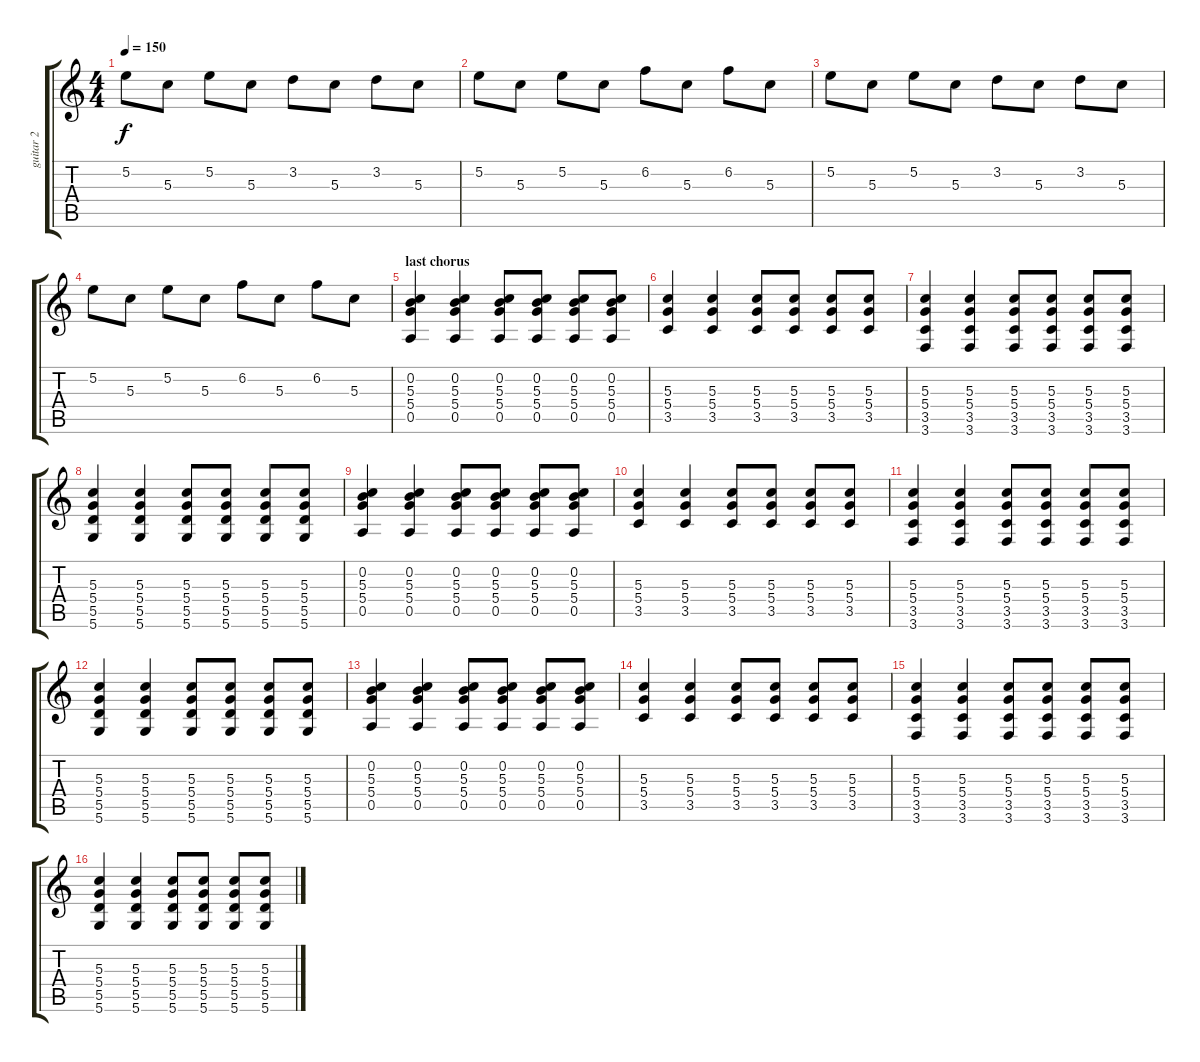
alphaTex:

\track ("guitar 2" "guitar 2") {instrument overdrivenguitar}
\staff {score tabs}
\tuning (E4 B3 G3 D3 A2 D2) {hide}
\ts (4 4)
\tempo 150
\clef g2
\ks c
5.2.8{dy f volume 7} 5.3.8 5.2.8 5.3.8 3.2.8 5.3.8 3.2.8 5.3.8 |
5.2.8 5.3.8 5.2.8 5.3.8 6.2.8 5.3.8 6.2.8 5.3.8 |
5.2.8{volume 7} 5.3.8 5.2.8 5.3.8 3.2.8 5.3.8 3.2.8 5.3.8 |
5.2.8 5.3.8 5.2.8 5.3.8 6.2.8 5.3.8 6.2.8 5.3.8 |
\section ("" "last chorus")
(0.2 5.3 5.4 0.5).4{volume 11} (0.2 5.3 5.4 0.5).4 (0.2 5.3 5.4 0.5).8 (0.2 5.3 5.4 0.5).8 (0.2 5.3 5.4 0.5).8 (0.2 5.3 5.4 0.5).8 |
(5.3 5.4 3.5).4 (5.3 5.4 3.5).4 (5.3 5.4 3.5).8 (5.3 5.4 3.5).8 (5.3 5.4 3.5).8 (5.3 5.4 3.5).8 |
(5.3 5.4 3.5 3.6).4 (5.3 5.4 3.5 3.6).4 (5.3 5.4 3.5 3.6).8 (5.3 5.4 3.5 3.6).8 (5.3 5.4 3.5 3.6).8 (5.3 5.4 3.5 3.6).8 |
(5.3 5.4 5.5 5.6).4 (5.3 5.4 5.5 5.6).4 (5.3 5.4 5.5 5.6).8 (5.3 5.4 5.5 5.6).8 (5.3 5.4 5.5 5.6).8 (5.3 5.4 5.5 5.6).8 |
(0.2 5.3 5.4 0.5).4 (0.2 5.3 5.4 0.5).4 (0.2 5.3 5.4 0.5).8 (0.2 5.3 5.4 0.5).8 (0.2 5.3 5.4 0.5).8 (0.2 5.3 5.4 0.5).8 |
(5.3 5.4 3.5).4 (5.3 5.4 3.5).4 (5.3 5.4 3.5).8 (5.3 5.4 3.5).8 (5.3 5.4 3.5).8 (5.3 5.4 3.5).8 |
(5.3 5.4 3.5 3.6).4 (5.3 5.4 3.5 3.6).4 (5.3 5.4 3.5 3.6).8 (5.3 5.4 3.5 3.6).8 (5.3 5.4 3.5 3.6).8 (5.3 5.4 3.5 3.6).8 |
(5.3 5.4 5.5 5.6).4 (5.3 5.4 5.5 5.6).4 (5.3 5.4 5.5 5.6).8 (5.3 5.4 5.5 5.6).8 (5.3 5.4 5.5 5.6).8 (5.3 5.4 5.5 5.6).8 |
(0.2 5.3 5.4 0.5).4 (0.2 5.3 5.4 0.5).4 (0.2 5.3 5.4 0.5).8 (0.2 5.3 5.4 0.5).8 (0.2 5.3 5.4 0.5).8 (0.2 5.3 5.4 0.5).8 |
(5.3 5.4 3.5).4 (5.3 5.4 3.5).4 (5.3 5.4 3.5).8 (5.3 5.4 3.5).8 (5.3 5.4 3.5).8 (5.3 5.4 3.5).8 |
(5.3 5.4 3.5 3.6).4 (5.3 5.4 3.5 3.6).4 (5.3 5.4 3.5 3.6).8 (5.3 5.4 3.5 3.6).8 (5.3 5.4 3.5 3.6).8 (5.3 5.4 3.5 3.6).8 |
(5.3 5.4 5.5 5.6).4 (5.3 5.4 5.5 5.6).4 (5.3 5.4 5.5 5.6).8 (5.3 5.4 5.5 5.6).8 (5.3 5.4 5.5 5.6).8 (5.3 5.4 5.5 5.6).8
